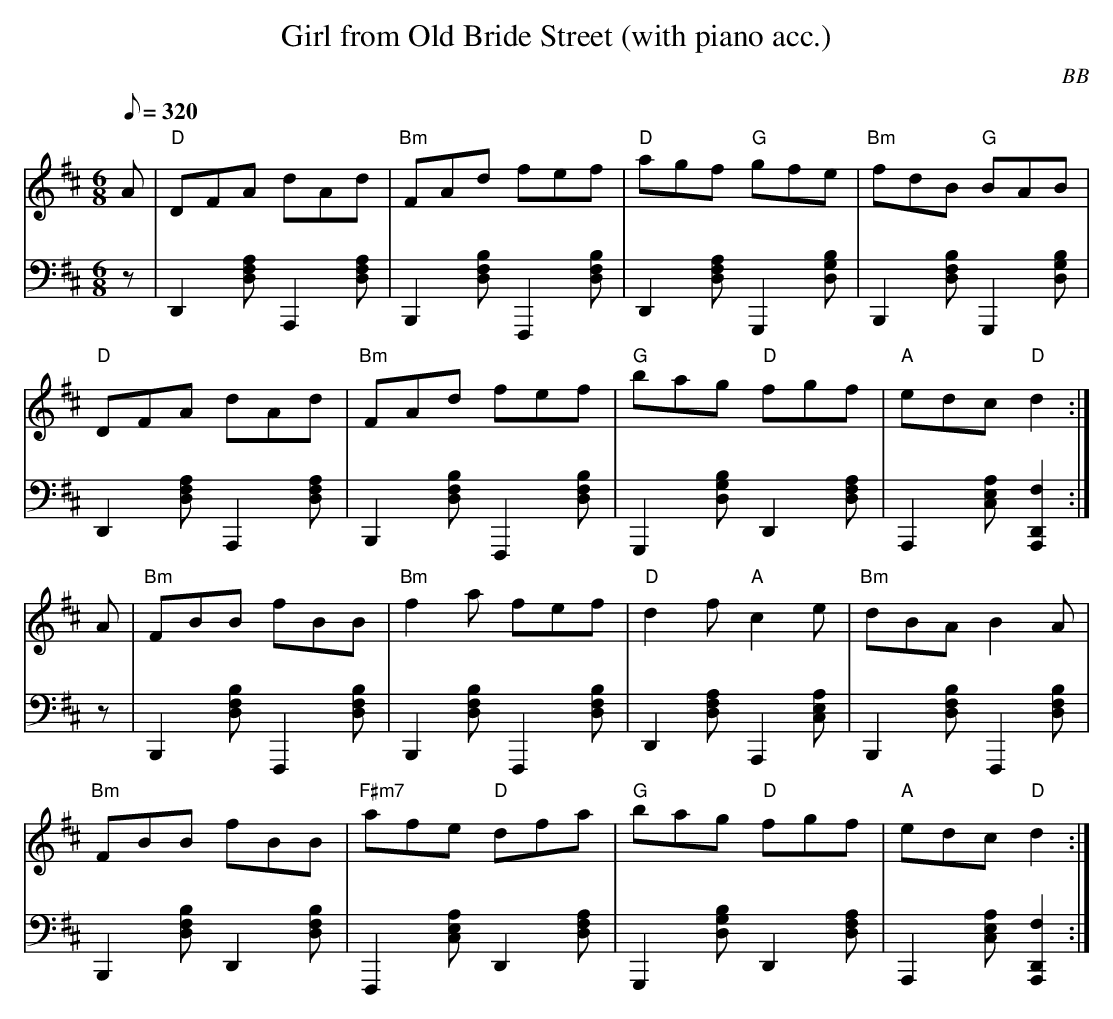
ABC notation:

X:1
T: Girl from Old Bride Street (with piano acc.)
C: BB
Q: 1/8=320
M: 6/8
L: 1/8
V: 1 program 1 73 %flute
V: 2 volume=70 clef=bass m=D program 1 00
K: D
[V:1] A | "D"DFA dAd | "Bm"FAd fef | "D"agf "G"gfe | "Bm"fdB "G"BAB |
[V:2] z|D,2[AFD]A,,2[AFD]|B,,2[BDF] F,,2[BDF]|D,2[AFD]G,,2[GDB]|B,,2[BFD]G,,2[GDB]|
[V:1] "D"DFA dAd | "Bm"FAd fef | "G"bag "D"fgf | "A"edc "D"d2 :|
[V:2] D,2[AFD]A,,2[AFD]|B,,2[BDF]F,,2[BDF]|G,,2[GDB]D,2[AFD]|A,,2[AEC][D,2A,,2F2]:|
[V:1] A |"Bm"FBB fBB | "Bm"f2 a fef | "D"d2f "A"c2e | "Bm"dBA B2 A |
[V:2] z |B,,2[BDF]F,,2[BDF]|B,,2[BDF] F,,2[BDF]|D,2[AFD]A,,2[AEC]|B,,2[BDF]F,,2[BDF]|
[V:1] "Bm"FBB fBB | "F#m7"afe "D"dfa | "G"bag "D"fgf | "A"edc "D"d2 :|
[V:2] B,,2[BDF]D,2[BDF]|F,,2[ECA]D,2[AFD]|G,,2[GDB]D,2[AFD]|A,,2[AEC][D,2A,,2F2]:|
